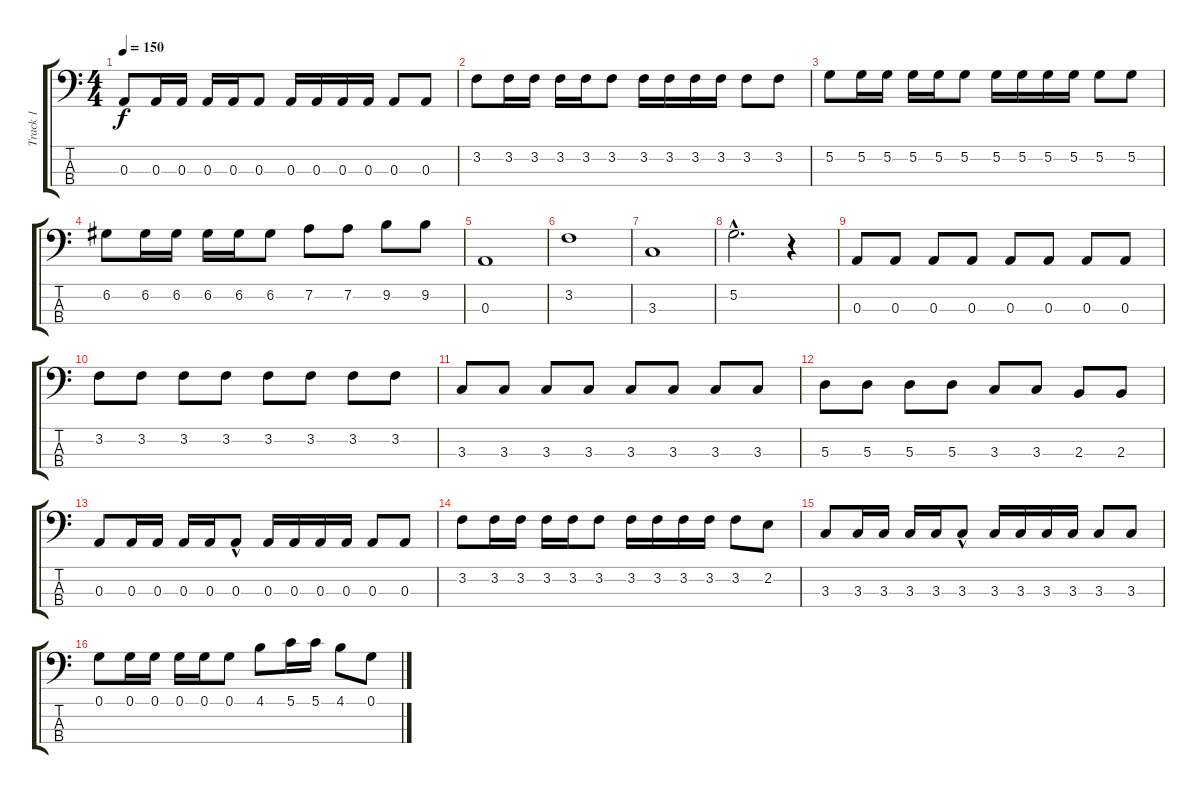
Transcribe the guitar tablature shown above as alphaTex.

\track ("Track 1" "Track 1") {instrument electricbasspick}
\staff {score tabs}
\tuning (G2 D2 A1 E1) {hide}
\ts (4 4)
\tempo 150
\clef f4
\ks c
0.3.8{dy f} 0.3.16 0.3.16 0.3.16 0.3.16 0.3.8 0.3.16 0.3.16 0.3.16 0.3.16 0.3.8 0.3.8 |
3.2.8 3.2.16 3.2.16 3.2.16 3.2.16 3.2.8 3.2.16 3.2.16 3.2.16 3.2.16 3.2.8 3.2.8 |
5.2.8 5.2.16 5.2.16 5.2.16 5.2.16 5.2.8 5.2.16 5.2.16 5.2.16 5.2.16 5.2.8 5.2.8 |
6.2.8 6.2.16 6.2.16 6.2.16 6.2.16 6.2.8 7.2.8 7.2.8 9.2.8 9.2.8 |
0.3.1 |
3.2.1 |
3.3.1 |
5.2{hac}.2{d} r.4 |
0.3.8 0.3.8 0.3.8 0.3.8 0.3.8 0.3.8 0.3.8 0.3.8 |
3.2.8 3.2.8 3.2.8 3.2.8 3.2.8 3.2.8 3.2.8 3.2.8 |
3.3.8 3.3.8 3.3.8 3.3.8 3.3.8 3.3.8 3.3.8 3.3.8 |
5.3.8 5.3.8 5.3.8 5.3.8 3.3.8 3.3.8 2.3.8 2.3.8 |
0.3.8 0.3.16 0.3.16 0.3.16 0.3.16 0.3{hac}.8 0.3.16 0.3.16 0.3.16 0.3.16 0.3.8 0.3.8 |
3.2.8 3.2.16 3.2.16 3.2.16 3.2.16 3.2.8 3.2.16 3.2.16 3.2.16 3.2.16 3.2.8 2.2.8 |
3.3.8 3.3.16 3.3.16 3.3.16 3.3.16 3.3{hac}.8 3.3.16 3.3.16 3.3.16 3.3.16 3.3.8 3.3.8 |
0.1.8 0.1.16 0.1.16 0.1.16 0.1.16 0.1.8 4.1.8 5.1.16 5.1.16 4.1.8 0.1.8
